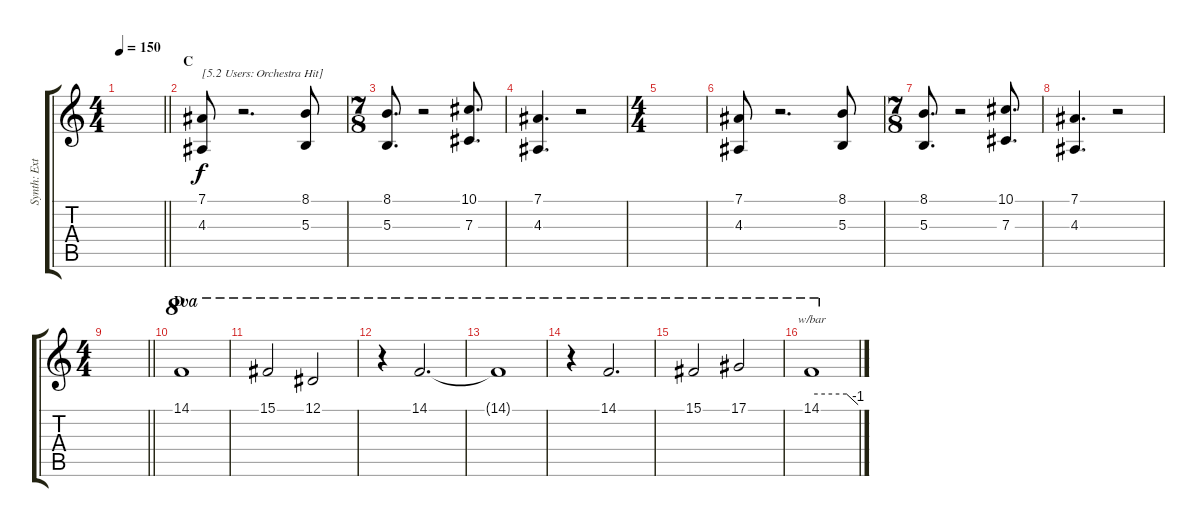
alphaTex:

\track ("Synth: Extra" "Synth: Ext") {instrument pad4choir}
\staff {score tabs}
\tuning (Eb4 Bb3 Gb3 Db3 Ab2 Eb2) {hide}
\ts (4 4)
\tempo 150
\clef g2
\barLineRight lightlight
\ks c
|
\section ("" "C")
(7.1 4.3).8{txt "[5.2 Users: Orchestra Hit]" instrument orchestrahit} r.2{d} (8.1 5.3).8 |
\ts (7 8)
(8.1 5.3).8{d} r.2 (10.1 7.3).8{d} |
(7.1 4.3).4{d} r.2 |
\ts (4 4)
|
(7.1 4.3).8 r.2{d} (8.1 5.3).8 |
\ts (7 8)
(8.1 5.3).8{d} r.2 (10.1 7.3).8{d} |
(7.1 4.3).4{d} r.2 |
\ts (4 4)
\barLineRight lightlight
|
\section ("" "D")
14.1.1{ot 8va instrument synthstrings1} |
15.1.2{ot 8va} 12.1.2{ot 8va} |
r.4{ot 8va} 14.1.2{d ot 8va} |
14.1{t}.1{ot 8va} |
r.4{ot 8va} 14.1.2{d ot 8va} |
15.1.2{ot 8va} 17.1.2{ot 8va} |
14.1.1{tbe (custom default 0 0 45 0 60 -4) ot 8va}
